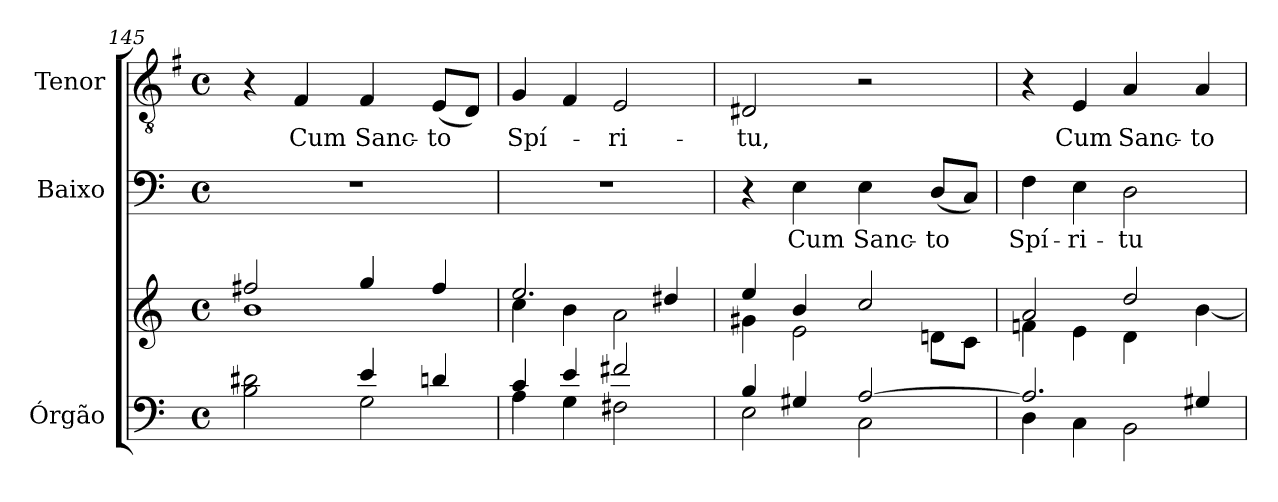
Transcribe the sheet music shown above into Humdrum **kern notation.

**kern	**kern	**kern	**text	**kern	**text
*part3	*part3	*part2	*part2	*part1	*part1
*staff4	*staff3	*staff2	*staff2	*staff1	*staff1
*I"Órgão	*	*I"Baixo	*	*I"Tenor	*
*I'Órg.	*	*	*	*I'Tr.	*
*clefF4	*clefG2	*clefF4	*	*clefGv2	*
*	*	*	*	*ITrd4c7	*
*k[]	*k[]	*k[]	*	*k[]	*
*C:	*C:	*C:	*	*C:	*
*M4/4	*M4/4	*M4/4	*	*M4/4	*
*met(c)	*met(c)	*met(c)	*	*met(c)	*
=145	=145	=145	=145	=145	=145
*^	*^	*	*	*	*
2ryy	2Bi\ 2d#Xi	2ff#Xi/	1bi	1r	.	4r	.
!	!	!	!	!	!	!	!LO:LY:b:color=#000000
.	.	.	.	.	.	4BBi/	Cum
!	!	!	!	!	!	!	!LO:LY:b:color=#000000
4ei/	2Gi\	4ggi/	.	.	.	4BBi/	Sanc-
!	!	!	!	!	!	!	!LO:LY:b:color=#000000
4dni/	.	4ff#i/	.	.	.	(8AAi/L	-to
.	.	.	.	.	.	8GGi/J)	.
=146	=146	=146	=146	=146	=146	=146	=146
!	!	!	!	!	!	!	!LO:LY:b:color=#000000
4ci/	4Ai\	2.eei/	4cci\	1r	.	4Ci/	Spí-
4ei/	4Gi\	.	4bi\	.	.	4BBi/	.
!	!	!	!	!	!	!	!LO:LY:b:color=#000000
2f#Xi/	2F#Xi\	.	2ai\	.	.	2AAi/	-ri-
.	.	4dd#Xi/	.	.	.	.	.
=147	=147	=147	=147	=147	=147	=147	=147
!	!	!	!	!	!	!	!LO:LY:b:color=#000000
4Bi/	2Ei\	4eei/	4g#Xi\	4r	.	2GG#Xi/	-tu,
!	!	!	!	!	!LO:LY:b:color=#000000	!	!
4G#Xi/	.	4bi/	2ei\	4Ei\	Cum	.	.
!	!	!	!	!	!LO:LY:b:color=#000000	!	!
[>2Ai/	2Ci\	2cci/	.	4Ei\	Sanc-	2r	.
!	!	!	!	!	!LO:LY:b:color=#000000	!	!
.	.	.	8dni\L	(8Di/L	-to	.	.
.	.	.	8ci\J	8Ci/J)	.	.	.
=148	=148	=148	=148	=148	=148	=148	=148
!	!	!	!	!	!LO:LY:b:color=#000000	!	!
2.Ai/]	4Di\	2ai/	4fni\	4Fi\	Spí-	4r	.
!	!	!	!	!	!LO:LY:b:color=#000000	!	!
!	!	!	!	!	!	!	!LO:LY:b:color=#000000
.	4Ci\	.	4ei\	4Ei\	-ri-	4AAi/	Cum
!	!	!	!	!	!LO:LY:b:color=#000000	!	!
!	!	!	!	!	!	!	!LO:LY:b:color=#000000
.	2BBi\	2ddi/	4di\	2Di\	-tu	4Di/	Sanc-
!	!	!	!	!	!	!	!LO:LY:b:color=#000000
4G#Xi/	.	.	[<4bi\	.	.	4Di/	-to
*v	*v	*	*	*	*	*	*
*	*v	*v	*	*	*	*
=	=	=	=	=	=
*-	*-	*-	*-	*-	*-
